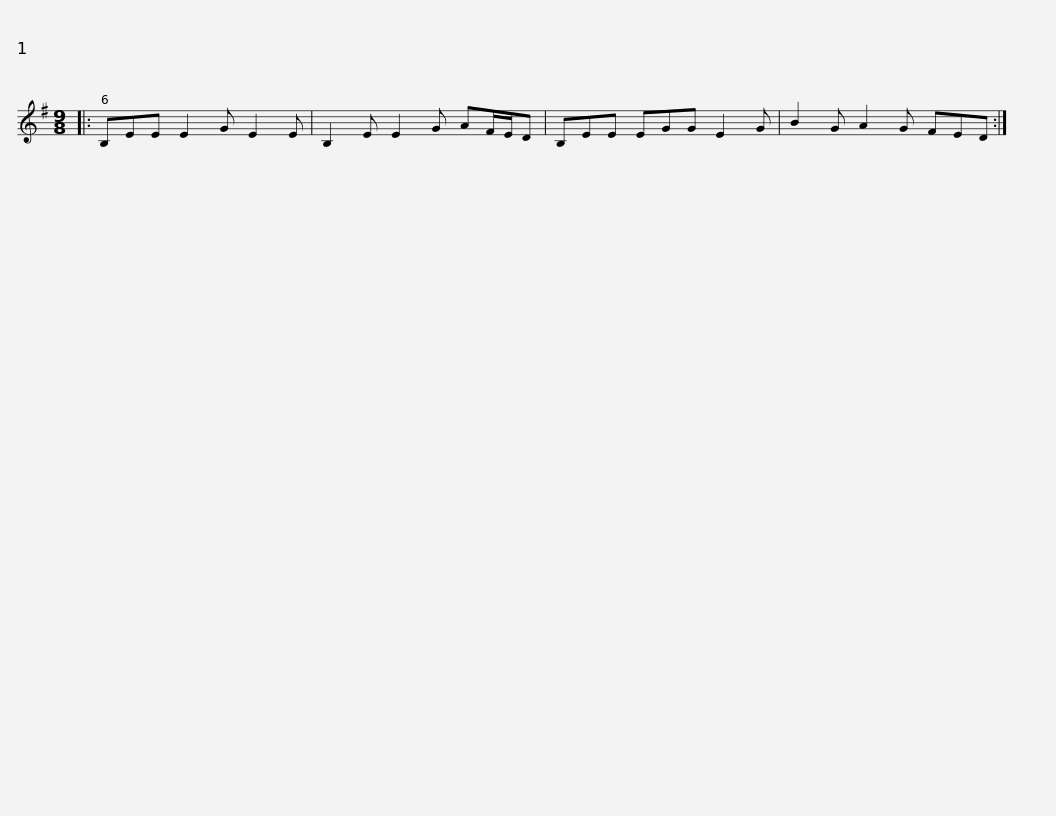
X:1
L:1/8
M:9/8
I:linebreak $
K:Emin
V:1 treble
V:1
|: B,EE E2 G E2 E | B,2 E E2 G AF/E/D | B,EE EGG E2 G | B2 G A2 G FED :| %4
